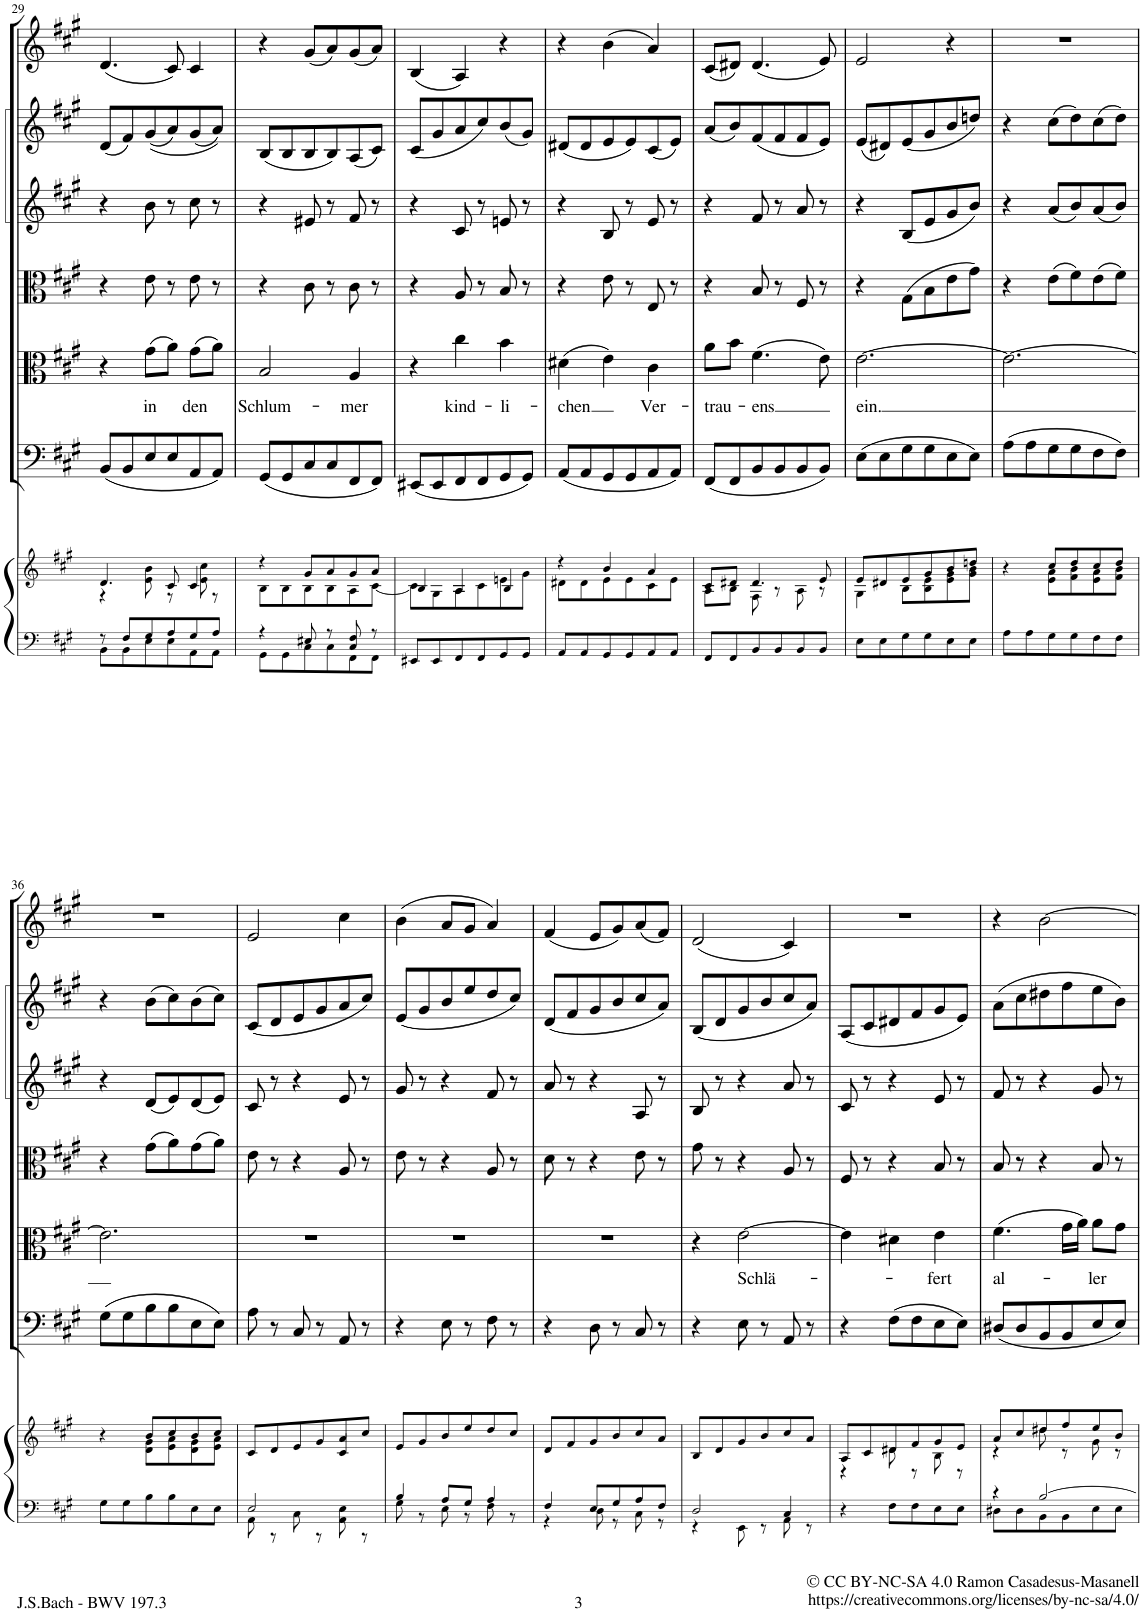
**kern	**kern	**kern	**kern	**text	**kern	**kern	**kern	**kern
*part7	*part7	*part6	*part5	*part5	*part4	*part3	*part2	*part1
*staff8	*staff7	*staff6	*staff5	*staff5	*staff4	*staff3	*staff2	*staff1
*I"Piano reduction	*	*I"Continuo	*I"Alto	*	*I"Viola	*I"Violino II	*I"Violino I	*I"Oboe d'amore
*I'Pno	*	*	*	*	*I'Vla	*I'Vln	*I'Vln	*I'Ob
!!LO:PB:g=z
*clefF4	*clefG2	*clefF4	*clefC3	*	*clefC3	*clefG2	*clefG2	*clefG2
*k[f#c#g#]	*k[f#c#g#]	*k[f#c#g#]	*k[f#c#g#]	*	*k[f#c#g#]	*k[f#c#g#]	*k[f#c#g#]	*k[f#c#g#]
*M3/4	*M3/4	*M3/4	*M3/4	*	*M3/4	*M3/4	*M3/4	*M3/4
=29	=29	=29	=29	=29	=29	=29	=29	=29
*^	*^	*	*	*	*	*	*	*
8r	8BB\L	4.d/	4r	(8BB/L	4r	.	4r	4r	(8d/L	(4.d/
8F#/L	8BB\	.	.	8BB/	.	.	.	.	8f#/)	.
!	!	!	!	!	!	!LO:LY:b	!	!	!	!
8G#/	8E\	.	8e\ 8b\	8E/	(8g#\L	in	8e\	8b\	((8g#/	.
8A/	8E\	8c#/	8r	8E/	8a\J)	.	8r	8r	8a/)	8c#/)
!	!	!	!	!	!	!LO:LY:b	!	!	!	!
8G#/	8AA\	4c#/	8e\ 8cc#\	8AA/	(8g#\L	den	8e\	8cc#\	(8g#/	4c#/
8A/J	8AA\J	.	8r	8AA/J)	8a\J)	.	8r	8r	8a/J))	.
=30	=30	=30	=30	=30	=30	=30	=30	=30	=30	=30
!	!	!	!	!	!	!LO:LY:b	!	!	!	!
4r	8GG#\L	4r	8B\L	(8GG#/L	2B/	Schlum-	4r	4r	(8B/L	4r
.	8GG#\	.	8B\	8GG#/	.	.	.	.	8B/	.
8E#X/	8C#\	8g#/L	8B\	8C#/	.	.	8c#\	8e#X/	8B/	(8g#/L
8r	8C#\	8a/	8B\	8C#/	.	.	8r	8r	8B/)	8a/)
!	!	!	!	!	!	!LO:LY:b	!	!	!	!
8C#/ 8F#/	8FF#\	8g#/	8A\	8FF#/	4A/	-mer	8c#\	8f#/	(8A/	(8g#/
8r	8FF#\J	8a/J	[8c#\J	8FF#/J)	.	.	8r	8r	8c#/J)	8a/J)
*v	*v	*	*	*	*	*	*	*	*	*
=31	=31	=31	=31	=31	=31	=31	=31	=31	=31
8EE#X/L	4B/	8c#\L]	(8EE#X/L	4r	.	4r	4r	(8c#/L	(4B/
8EE#/	.	8G#\	8EE#/	.	.	.	.	8g#/	.
!	!	!	!	!	!LO:LY:b	!	!	!	!
8FF#/	4A/	8A\	8FF#/	4cc#\	kind-	8A/	8c#/	8a/	4A/)
8FF#/	.	8c#\	8FF#/	.	.	8r	8r	8cc#/)	.
!	!	!	!	!	!LO:LY:b	!	!	!	!
8GG#/	4B/	8en\	8GG#/	4b\	-li-	8B/	8en/	(8b/	4r
8GG#/J	.	8g#\J	8GG#/J)	.	.	8r	8r	8g#/J)	.
=32	=32	=32	=32	=32	=32	=32	=32	=32	=32
!	!	!	!	!	!LO:LY:b	!	!	!	!
8AA/L	4r	8d#X\L	(8AA/L	(4d#X\	-chen	4r	4r	(8d#X/L	4r
8AA/	.	8d#\	8AA/	.	.	.	.	8d#/	.
8GG#/	4b/	8e\	8GG#/	4e\)	.	8e\	8B/	8e/	(4b\
8GG#/	.	8e\	8GG#/	.	.	8r	8r	8e/)	.
!	!	!	!	!	!LO:LY:b	!	!	!	!
8AA/	4a/	8c#\	8AA/	4c#\	Ver-	8E/	8e/	(8c#/	4a/)
8AA/J	.	8e\J	8AA/J)	.	.	8r	8r	8e/J)	.
=33	=33	=33	=33	=33	=33	=33	=33	=33	=33
!	!	!	!	!	!LO:LY:b	!	!	!	!
8FF#/L	8c#/L	8A\L	(8FF#/L	8a\L	-trau-	4r	4r	(8a/L	(8c#/L
8FF#/	8d#X/J	8B\J	8FF#/	8b\J	.	.	.	8b/)	8d#X/J)
!	!	!	!	!	!LO:LY:b	!	!	!	!
8BB/	4.d#/	8F#\	8BB/	(4.f#\	-ens	8B/	8f#/	(8f#/	(4.d#/
8BB/	.	8r	8BB/	.	.	8r	8r	8f#/	.
8BB/	.	8A\	8BB/	.	.	8F#/	8a/	8f#/	.
8BB/J	8e/	8r	8BB/J)	8e\)	.	8r	8r	8e/J)	8e/)
=34	=34	=34	=34	=34	=34	=34	=34	=34	=34
!	!	!	!	!	!LO:LY:b	!	!	!	!
8E\L	8e/L	4G#\	(8E\L	[2.e\	ein.	4r	4r	(8e/L	2e/
8E\	8d#X/	.	8E\	.	.	.	.	8d#X/)	.
8G#\	8e/	8B\L	8G#\	.	.	(8G#\L	(8B/L	(8e/	.
8G#\	8g#/	8B\ 8e\	8G#\	.	.	8B\	8e/	8g#/	.
8E\	8b/	8e\ 8g#\	8E\	.	.	8e\	8g#/	8b/	4r
8E\J	8ddn/J	8g#\ 8b\J	8E\J)	.	.	8g#\J)	8b/J)	8ddn/J)	.
=35	=35	=35	=35	=35	=35	=35	=35	=35	=35
8A\L	4r	4ryy	(8A\L	2.e\_	.	4r	4r	4r	2.r
8A\	.	.	8A\	.	.	.	.	.	.
8G#\	8cc#/L	8e\ 8a\L	8G#\	.	.	(8e\L	(8a/L	(8cc#\L	.
8G#\	8dd/	8f#\ 8b\	8G#\	.	.	8f#\)	8b/)	8dd\)	.
8F#\	8cc#/	8e\ 8a\	8F#\	.	.	(8e\	(8a/	(8cc#\	.
8F#\J	8dd/J	8f#\ 8b\J	8F#\J)	.	.	8f#\J)	8b/J)	8dd\J)	.
!!LO:LB:g=z
=36	=36	=36	=36	=36	=36	=36	=36	=36	=36
8G#\L	4r	4ryy	(8G#\L	2.e\]	.	4r	4r	4r	2.r
8G#\	.	.	8G#\	.	.	.	.	.	.
8B\	8b/L	8d\ 8g#\L	8B\	.	.	(8g#\L	(8d/L	(8b\L	.
8B\	8cc#/	8e\ 8a\	8B\	.	.	8a\)	8e/)	8cc#\)	.
8E\	8b/	8d\ 8g#\	8E\	.	.	(8g#\	(8d/	(8b\	.
8E\J	8cc#/J	8e\ 8a\J	8E\J)	.	.	8a\J)	8e/J)	8cc#\J)	.
=37	=37	=37	=37	=37	=37	=37	=37	=37	=37
*^	*	*	*	*	*	*	*	*	*
2E/	8AA\	8c#/L	2ryy	8A\	2.r	.	8e\	8c#/	(8c#/L	2e/
.	8r	8d/	.	8r	.	.	8r	8r	8d/	.
.	8C#\	8e/	.	8C#/	.	.	4r	4r	8e/	.
.	8r	8g#/	.	8r	.	.	.	.	8g#/	.
4ryy	8AA\ 8E\	8a/	4c#/	8AA/	.	.	8A/	8e/	8a/	4cc#\
.	8r	8cc#/J	.	8r	.	.	8r	8r	8cc#/J)	.
*	*	*v	*v	*	*	*	*	*	*	*
=38	=38	=38	=38	=38	=38	=38	=38	=38	=38
4B/	8G#\	8e/L	4r	2.r	.	8e\	8g#/	(8e/L	(4b\
.	8r	8g#/	.	.	.	8r	8r	8g#/	.
8A/L	8E\	8b/	8E\	.	.	4r	4r	8b/	8a/L
8G#/J	8r	8ee/	8r	.	.	.	.	8ee/	8g#/J
4A/	8F#\	8dd/	8F#\	.	.	8A/	8f#/	8dd/	4a/)
.	8r	8cc#/J	8r	.	.	8r	8r	8cc#/J)	.
=39	=39	=39	=39	=39	=39	=39	=39	=39	=39
4F#/	4r	8d/L	4r	2.r	.	8d\	8a/	(8d/L	(4f#/
.	.	8f#/	.	.	.	8r	8r	8f#/	.
8E/L	8D\	8g#/	8D\	.	.	4r	4r	8g#/	8e/L
8G#/	8r	8b/	8r	.	.	.	.	8b/	8g#/)
8A/	8C#\	8cc#/	8C#/	.	.	8e\	8A/	8cc#/	(8a/
8F#/J	8r	8a/J	8r	.	.	8r	8r	8a/J)	8f#/J)
=40	=40	=40	=40	=40	=40	=40	=40	=40	=40
2D/	4r	8B/L	4r	4r	.	8g#\	8B/	(8B/L	(2d/
.	.	8d/	.	.	.	8r	8r	8d/	.
!	!	!	!	!	!LO:LY:b	!	!	!	!
.	8EE\	8g#/	8E\	[2e\	Schlä-	4r	4r	8g#/	.
.	8r	8b/	8r	.	.	.	.	8b/	.
4C#/	8AA\	8cc#/	8AA/	.	.	8A/	8a/	8cc#/	4c#/)
.	8r	8a/J	8r	.	.	8r	8r	8a/J)	.
*v	*v	*	*	*	*	*	*	*	*
=41	=41	=41	=41	=41	=41	=41	=41	=41
*	*^	*	*	*	*	*	*	*
4r	8A/L	4r	4r	4e\]	.	8F#/	8c#/	(8A/L	2.r
.	8c#/	.	.	.	.	8r	8r	8c#/	.
8F#\L	8d#X/	8d#\	(8F#\L	4d#X\	.	4r	4r	8d#X/	.
8F#\	8f#/	8r	8F#\	.	.	.	.	8f#/	.
!	!	!	!	!	!LO:LY:b	!	!	!	!
8E\	8g#/	8B\	8E\	4e\	-fert	8B/	8e/	8g#/	.
8E\J	8e/J	8r	8E\J)	.	.	8r	8r	8e/J)	.
=42	=42	=42	=42	=42	=42	=42	=42	=42	=42
*^	*	*	*	*	*	*	*	*	*
!	!	!	!	!	!	!LO:LY:b	!	!	!	!
4r	8D#X\L	8a/L	4r	(8D#X/L	(4.f#\	al-	8B/	8f#/	(8a\L	4r
.	8D#\	8cc#/	.	8D#/	.	.	8r	8r	8cc#\	.
[2B/	8BB\	8dd#X/	8dd#\	8BB/	.	.	4r	4r	8dd#X\	[2b\
.	8BB\	8ff#/	8r	8BB/	16g#\LL	.	.	.	8ff#\	.
.	.	.	.	.	16a\JJ)	.	.	.	.	.
!	!	!	!	!	!	!LO:LY:b	!	!	!	!
.	8E\	8ee/	8g#\	8E/	8a\L	-ler	8B/	8g#/	8ee\	.
.	8E\J	8b/J	8r	8E/J)	8g#\J	.	8r	8r	8b\J)	.
*v	*v	*	*	*	*	*	*	*	*	*
*	*v	*v	*	*	*	*	*	*	*
=	=	=	=	=	=	=	=	=
*-	*-	*-	*-	*-	*-	*-	*-	*-
